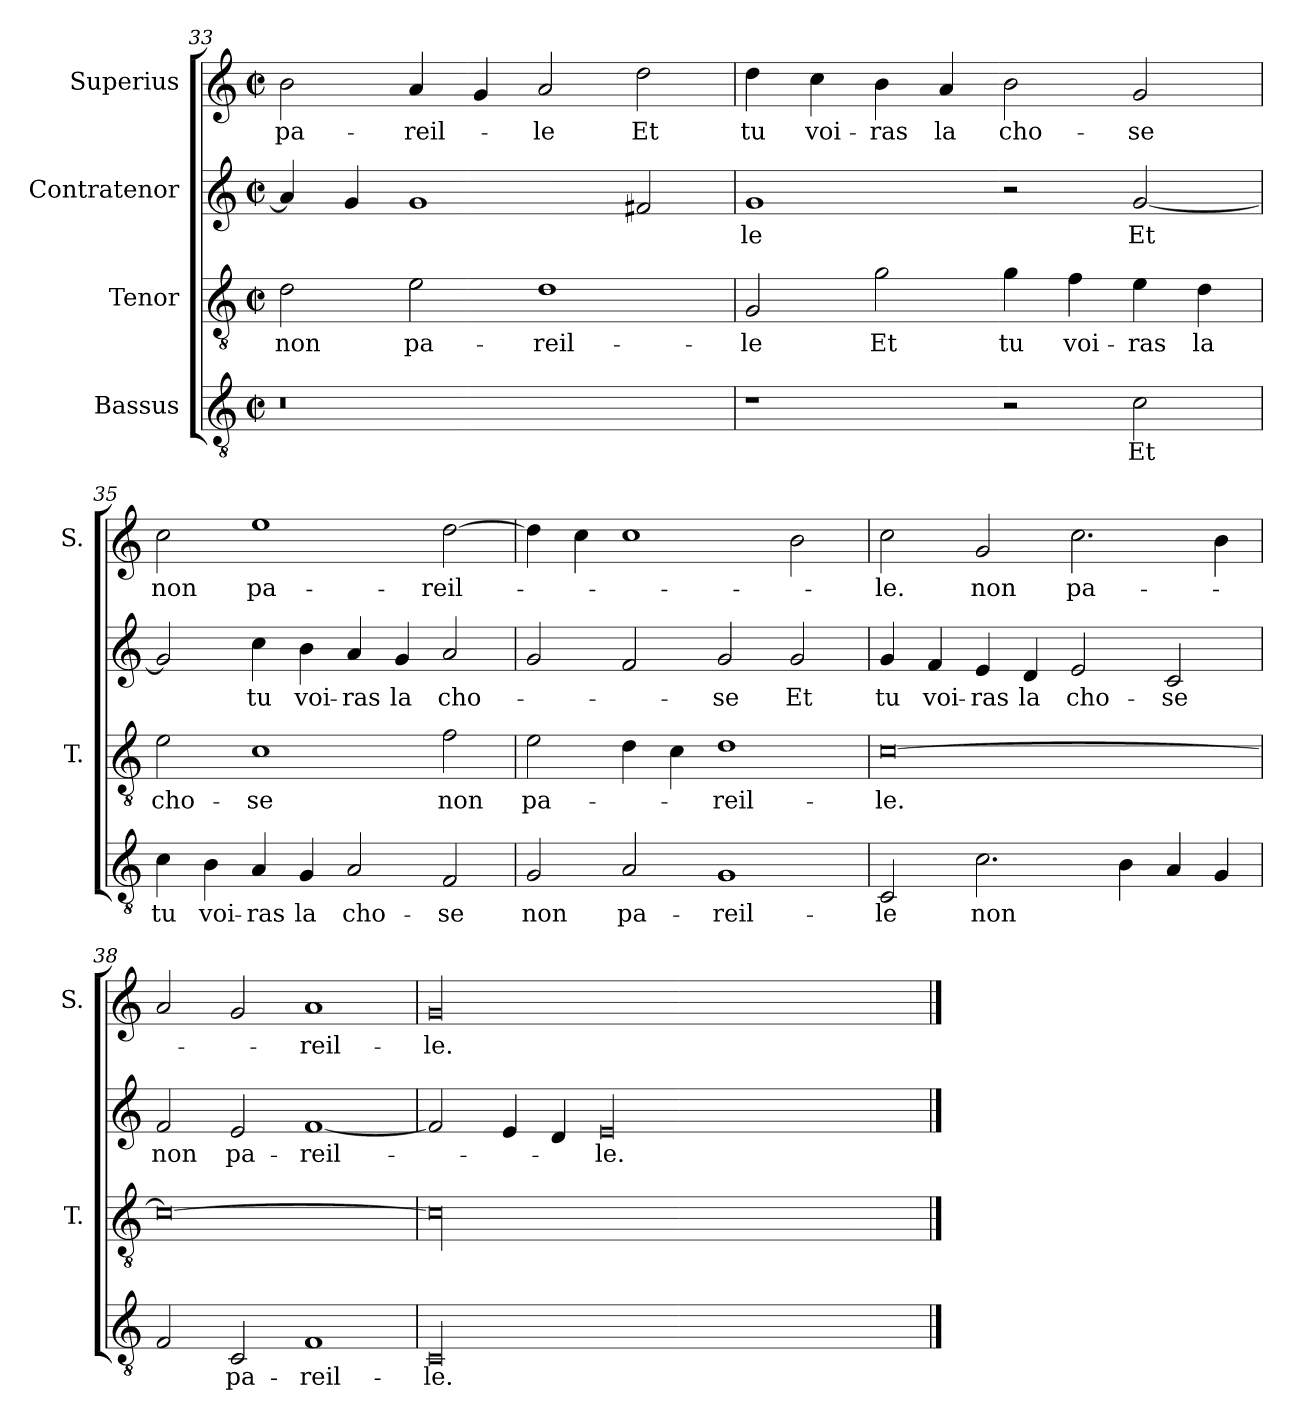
**kern	**text	**kern	**text	**kern	**text	**kern	**text
*part4	*part4	*part3	*part3	*part2	*part2	*part1	*part1
*staff4	*staff4	*staff3	*staff3	*staff2	*staff2	*staff1	*staff1
*I"Bassus	*	*I"Tenor	*	*I"Contratenor	*	*I"Superius	*
*	*	*I'T.	*	*	*	*I'S.	*
!!LO:LB:g=z
*clefGv2	*	*clefGv2	*	*clefG2	*	*clefG2	*
*k[]	*	*k[]	*	*k[]	*	*k[]	*
*C:	*	*C:	*	*C:	*	*C:	*
*M2/2	*	*M2/2	*	*M2/2	*	*M2/2	*
*met(c|)	*	*met(c|)	*	*met(c|)	*	*met(c|)	*
=33	=33	=33	=33	=33	=33	=33	=33
!LO:N:vis=0	!	!	!	!	!	!	!
1r	.	2d\	non	4a/]	.	2b\	pa-
.	.	.	.	4g/	.	.	.
.	.	2e\	pa-	1g/	.	4a/	-reil-
.	.	.	.	.	.	4g/	.
1ryy	.	1d\	-reil-	.	.	2a/	-le
.	.	.	.	2f#X/	.	2dd\	Et
=34	=34	=34	=34	=34	=34	=34	=34
1r	.	2G/	-le	1g/	-le	4dd\	tu
.	.	.	.	.	.	4cc\	voi-
.	.	2g\	Et	.	.	4b\	-ras
.	.	.	.	.	.	4a/	la
2r	.	4g\	tu	2r	.	2b\	cho-
.	.	4f\	voi-	.	.	.	.
2c\	Et	4e\	-ras	[2g/	Et	2g/	-se
.	.	4d\	la	.	.	.	.
=35	=35	=35	=35	=35	=35	=35	=35
4c\	tu	2e\	cho-	2g/]	.	2cc\	non
4B\	voi-	.	.	.	.	.	.
4A/	-ras	1c\	-se	4cc\	tu	1ee\	pa-
4G/	la	.	.	4b\	voi-	.	.
2A/	cho-	.	.	4a/	-ras	.	.
.	.	.	.	4g/	la	.	.
2F/	-se	2f\	non	2a/	cho-	[2dd\	-reil-
=36	=36	=36	=36	=36	=36	=36	=36
2G/	non	2e\	pa-	2g/	.	4dd\]	.
.	.	.	.	.	.	4cc\	.
2A/	pa-	4d\	.	2f/	.	1cc\	.
.	.	4c\	.	.	.	.	.
1G/	-reil-	1d\	-reil-	2g/	-se	.	.
.	.	.	.	2g/	Et	2b\	.
!!LO:PB:g=z
=37	=37	=37	=37	=37	=37	=37	=37
2C/	-le	[0c\	-le.	4g/	tu	2cc\	-le.
.	.	.	.	4f/	voi-	.	.
2.c\	non	.	.	4e/	-ras	2g/	non
.	.	.	.	4d/	la	.	.
.	.	.	.	2e/	cho-	2.cc\	pa-
4B\	.	.	.	.	.	.	.
4A/	.	.	.	2c/	-se	.	.
4G/	.	.	.	.	.	4b\	.
=38	=38	=38	=38	=38	=38	=38	=38
2F/	.	0c\_	.	2f/	non	2a/	.
2C/	pa-	.	.	2e/	pa-	2g/	.
1F/	-reil-	.	.	[1f/	-reil-	1a/	-reil-
=39	=39	=39	=39	=39	=39	=39	=39
00C/	-le.	00c\]	.	2f/]	.	00g/	-le.
.	.	.	.	4e/	.	.	.
.	.	.	.	4d/	.	.	.
.	.	.	.	00e/	-le.	.	.
1C/yy	.	1c\yy	.	.	.	1g/yy	.
==	==	==	==	==	==	==	==
*-	*-	*-	*-	*-	*-	*-	*-
